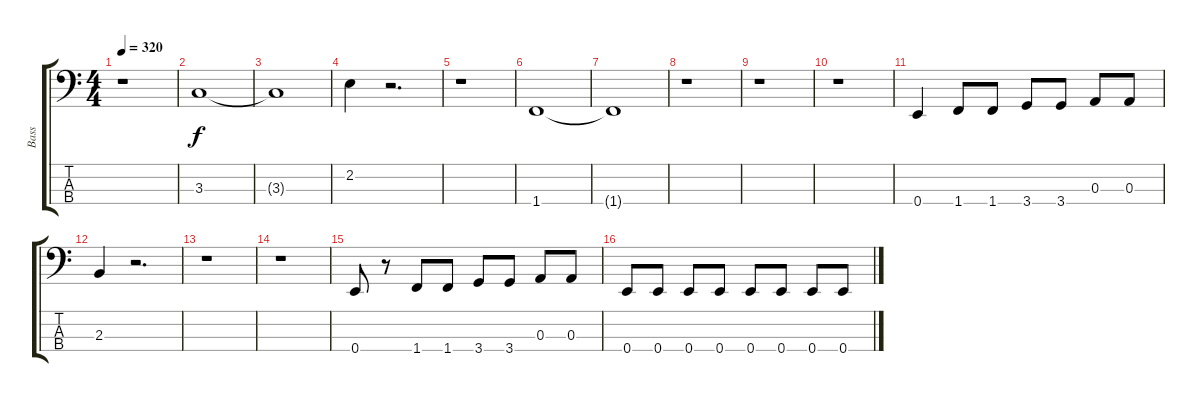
\track ("Bass" "Bass") {instrument electricbassfinger}
\staff {score tabs}
\tuning (G2 D2 A1 E1) {hide}
\ts (4 4)
\tempo 320
\clef f4
\ks c
r.1{dy f} |
3.3.1 |
3.3{t}.1 |
2.2.4 r.2{d} |
r.1 |
1.4.1 |
1.4{t}.1 |
r.1 |
r.1 |
r.1 |
0.4.4 1.4.8 1.4.8 3.4.8 3.4.8 0.3.8 0.3.8 |
2.3.4 r.2{d} |
r.1 |
r.1 |
0.4.8 r.8 1.4.8 1.4.8 3.4.8 3.4.8 0.3.8 0.3.8 |
0.4.8 0.4.8 0.4.8 0.4.8 0.4.8 0.4.8 0.4.8 0.4.8
